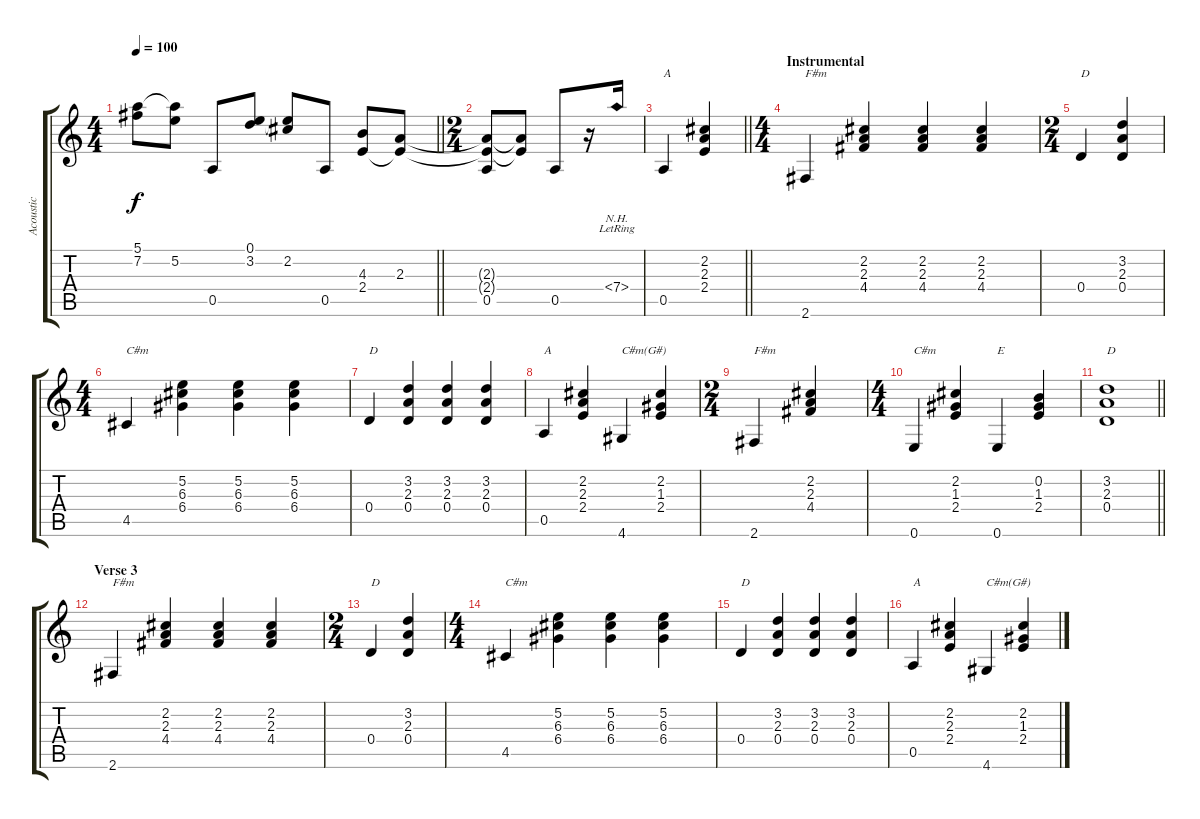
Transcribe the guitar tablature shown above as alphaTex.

\track ("Acoustic" "Acoustic") {instrument acousticguitarsteel}
\staff {score tabs}
\tuning (E4 B3 G3 D3 A2 E2) {hide}
\ts (4 4)
\tempo 100
\clef g2
\barLineRight lightlight
\ks c
(5.1 7.2).8{dy f} (5.1{t} 5.2).8 0.5.8 (0.1 3.2).8 (0.1{t} 2.2).8 0.5.8 (4.3 2.4).8 (2.3 2.4{t}).8 |
\ts (2 4)
(2.3{t} 2.4{t} 0.5).8 (2.3{t} 2.4{t}).8 0.5.8 r.16 7.4{nh lr}.16 |
\barLineRight lightlight
0.5.4{txt "A" volume 4} (2.2 2.3 2.4).4 |
\ts (4 4)
\section ("" "Instrumental")
2.6.4{txt "F#m"} (2.2 2.3 4.4).4 (2.2 2.3 4.4).4 (2.2 2.3 4.4).4 |
\ts (2 4)
0.4.4{txt "D"} (3.2 2.3 0.4).4 |
\ts (4 4)
4.5.4{txt "C#m"} (5.2 6.3 6.4).4 (5.2 6.3 6.4).4 (5.2 6.3 6.4).4 |
0.4.4{txt "D"} (3.2 2.3 0.4).4 (3.2 2.3 0.4).4 (3.2 2.3 0.4).4 |
0.5.4{txt "A"} (2.2 2.3 2.4).4 4.6.4{txt "C#m(G#)"} (2.2 1.3 2.4).4 |
\ts (2 4)
2.6.4{txt "F#m"} (2.2 2.3 4.4).4 |
\ts (4 4)
0.6.4{txt "C#m"} (2.2 1.3 2.4).4 0.6.4{txt "E"} (0.2 1.3 2.4).4 |
\barLineRight lightlight
(3.2 2.3 0.4).1{txt "D"} |
\section ("" "Verse 3")
2.6.4{txt "F#m"} (2.2 2.3 4.4).4 (2.2 2.3 4.4).4 (2.2 2.3 4.4).4 |
\ts (2 4)
0.4.4{txt "D"} (3.2 2.3 0.4).4 |
\ts (4 4)
4.5.4{txt "C#m"} (5.2 6.3 6.4).4 (5.2 6.3 6.4).4 (5.2 6.3 6.4).4 |
0.4.4{txt "D"} (3.2 2.3 0.4).4 (3.2 2.3 0.4).4 (3.2 2.3 0.4).4 |
0.5.4{txt "A"} (2.2 2.3 2.4).4 4.6.4{txt "C#m(G#)"} (2.2 1.3 2.4).4
